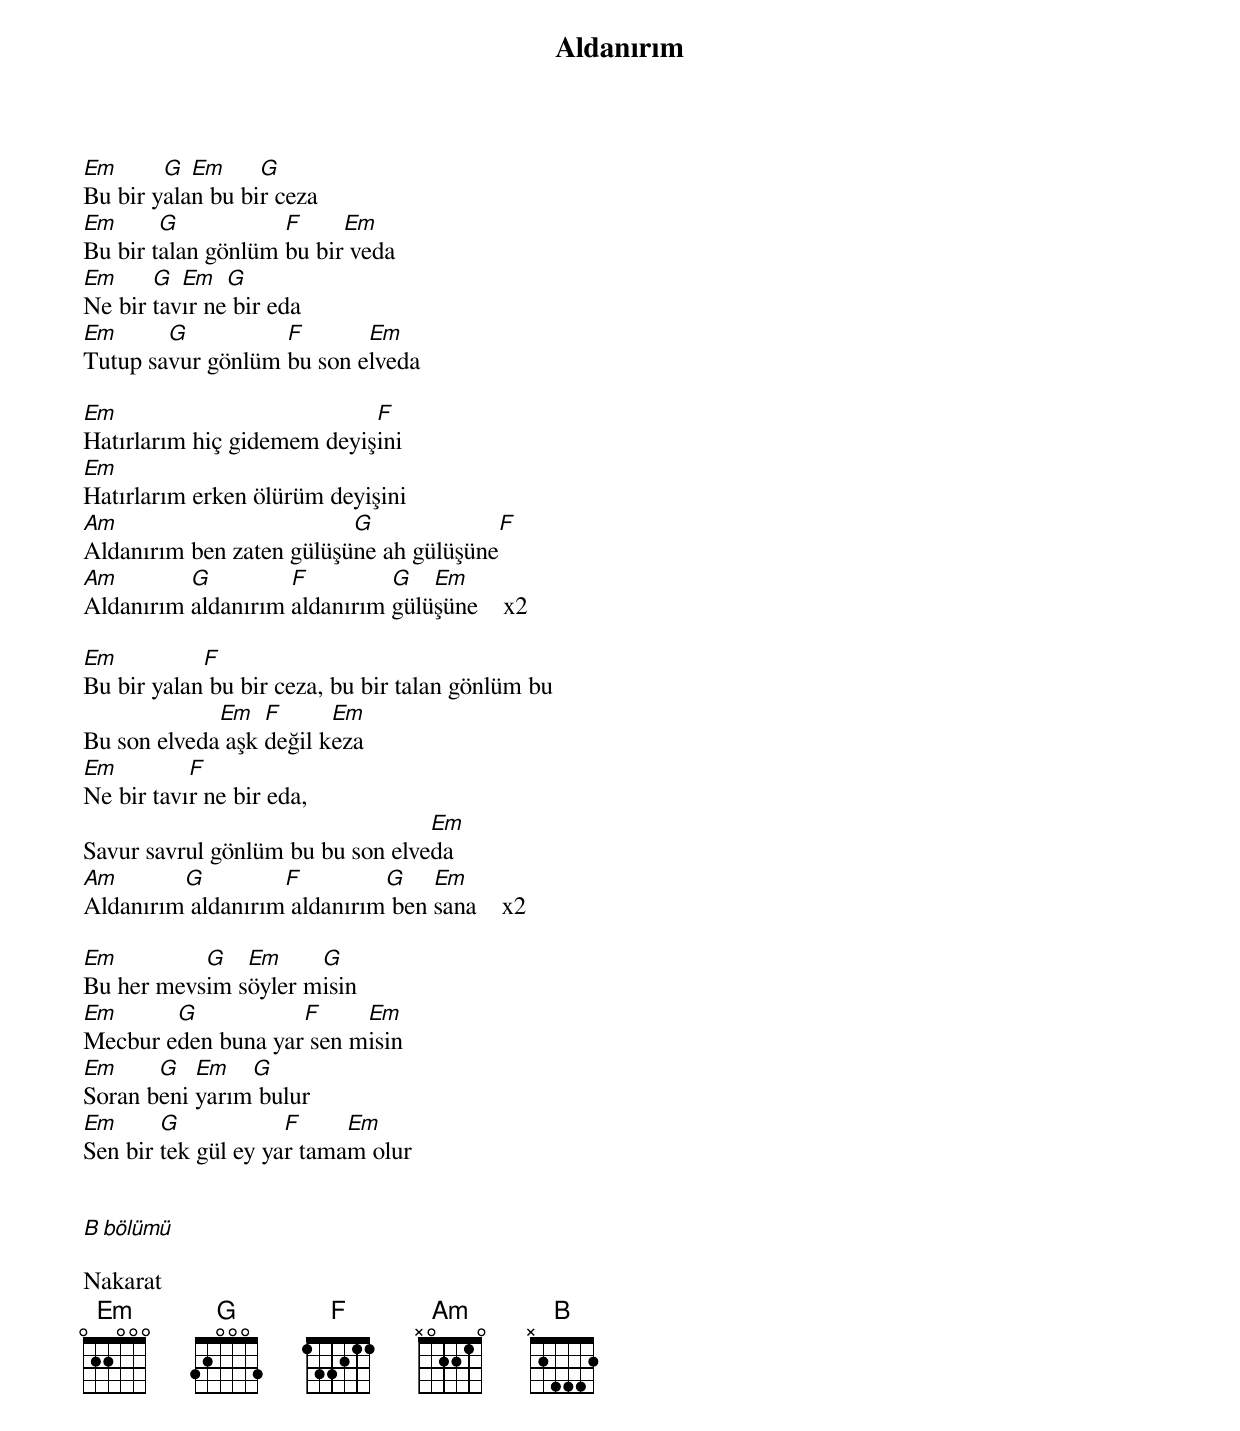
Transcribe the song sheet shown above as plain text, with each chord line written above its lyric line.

{title: Aldanırım}
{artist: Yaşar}

Em      G  Em     G
Bu bir yalan bu bir ceza
Em      G           F     Em
Bu bir talan gönlüm bu bir veda
Em     G  Em   G
Ne bir tavır ne bir eda
Em      G          F       Em
Tutup savur gönlüm bu son elveda

Em                          F
Hatırlarım hiç gidemem deyişini
Em
Hatırlarım erken ölürüm deyişini
Am                        G             F
Aldanırım ben zaten gülüşüne ah gülüşüne
Am        G         F         G   Em
Aldanırım aldanırım aldanırım gülüşüne    x2

Em          F
Bu bir yalan bu bir ceza, bu bir talan gönlüm bu
             Em   F      Em
Bu son elveda aşk değil keza
Em         F
Ne bir tavır ne bir eda,
                                  Em
Savur savrul gönlüm bu bu son elveda
Am       G         F         G    Em
Aldanırım aldanırım aldanırım ben sana    x2

Em         G   Em     G
Bu her mevsim söyler misin
Em      G           F     Em
Mecbur eden buna yar sen misin
Em     G   Em   G
Soran beni yarım bulur
Em      G            F     Em
Sen bir tek gül ey yar tamam olur


B bölümü

Nakarat
